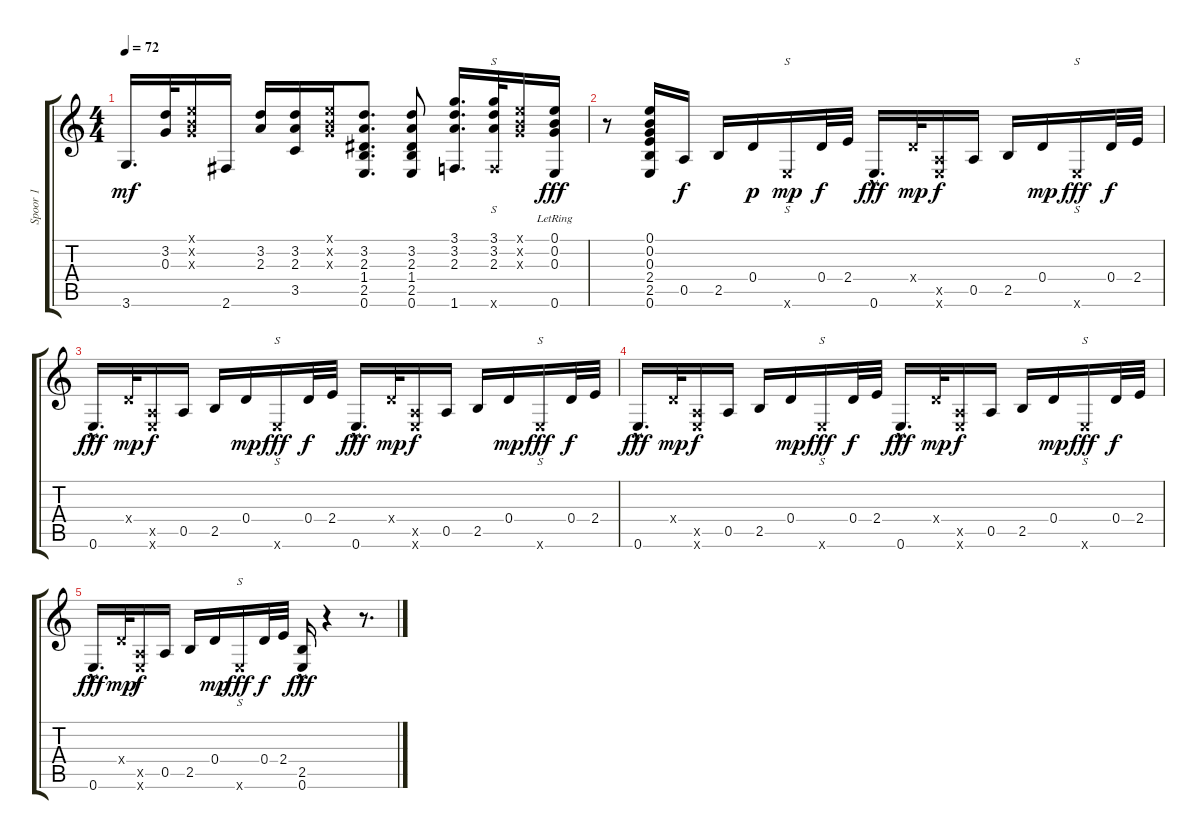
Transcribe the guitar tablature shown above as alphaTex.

\track ("Spoor 1" "Spoor 1") {instrument acousticguitarsteel}
\staff {score tabs}
\tuning (E4 B3 G3 D3 A2 E2) {hide}
\ts (4 4)
\tempo 72
\clef g2
\ks c
3.6.16{d dy mf} (3.2 0.3).32 (0.1{x} 0.2{x} 0.3{x}).16 2.6.16 (3.2 2.3).16 (3.2 2.3 3.5).16 (0.1{x} 0.2{x} 0.3{x}).16 (3.2 2.3 1.4 2.5 0.6).8{d} (3.2 2.3 1.4 2.5 0.6).8 (3.1 3.2 2.3 1.6).16{d} (3.1 3.2 2.3 1.6{x}).32{s} (0.1{x} 0.2{x} 0.3{x}).16 (0.1{lr} 0.2{lr} 0.3{lr} 0.6{lr}).16{dy fff} |
r.8 (0.1 0.2 0.3 2.4 2.5 0.6).16 0.5.16{dy f} 2.5.16 0.4.16{dy p} 0.6{x}.16{s dy mp} 0.4.32{dy f} 2.4.32 0.6{hac}.16{d dy fff} 0.4{x}.32{dy mp} (0.5{x} 0.6{x}).16{dy f} 0.5.16 2.5.16 0.4.16{dy mp} 0.6{x}.16{s dy fff} 0.4.32{dy f} 2.4.32 |
0.6{hac}.16{d dy fff} 0.4{x}.32{dy mp} (0.5{x} 0.6{x}).16{dy f} 0.5.16 2.5.16 0.4.16{dy mp} 0.6{x}.16{s dy fff} 0.4.32{dy f} 2.4.32 0.6{hac}.16{d dy fff} 0.4{x}.32{dy mp} (0.5{x} 0.6{x}).16{dy f} 0.5.16 2.5.16 0.4.16{dy mp} 0.6{x}.16{s dy fff} 0.4.32{dy f} 2.4.32 |
0.6{hac}.16{d dy fff} 0.4{x}.32{dy mp} (0.5{x} 0.6{x}).16{dy f} 0.5.16 2.5.16 0.4.16{dy mp} 0.6{x}.16{s dy fff} 0.4.32{dy f} 2.4.32 0.6{hac}.16{d dy fff} 0.4{x}.32{dy mp} (0.5{x} 0.6{x}).16{dy f} 0.5.16 2.5.16 0.4.16{dy mp} 0.6{x}.16{s dy fff} 0.4.32{dy f} 2.4.32 |
0.6{hac}.16{d dy fff} 0.4{x}.32{dy mp} (0.5{x} 0.6{x}).16{dy f} 0.5.16 2.5.16 0.4.16{dy mp} 0.6{x}.16{s dy fff} 0.4.32{dy f} 2.4.32 (2.5 0.6{hac}).16{dy fff} r.4 r.8{d}
